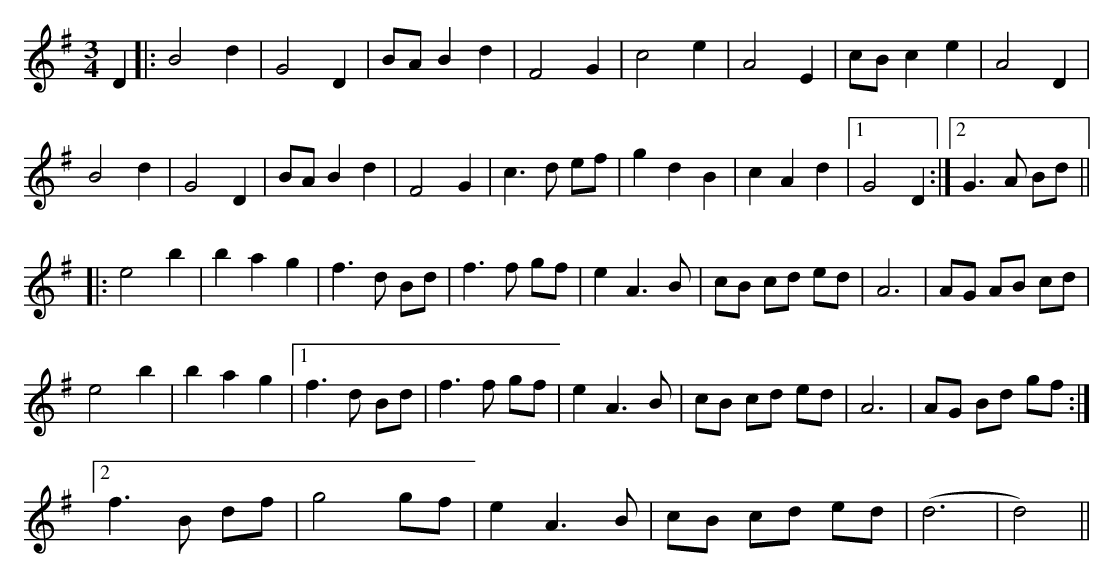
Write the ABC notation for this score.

X:1
M:3/4
K:G
D2|:B4d2|G4D2|BAB2d2|F4G2|c4e2|A4E2|cBc2e2|A4D2|
B4d2|G4D2|BAB2d2|F4G2|c3d ef|g2d2B2|c2A2d2|1 G4D2:|2 G3A Bd||
|:e4b2|b2a2g2|f3d Bd|f3f gf|e2A3B|cB cd ed|A6|AG AB cd|
e4b2|b2a2g2|1 f3d Bd|f3f gf|e2A3B|cB cd ed|A6|AG Bd gf:|
[2f3B df|g4gf|e2A3B|cB cd ed|(d6|d4)||
